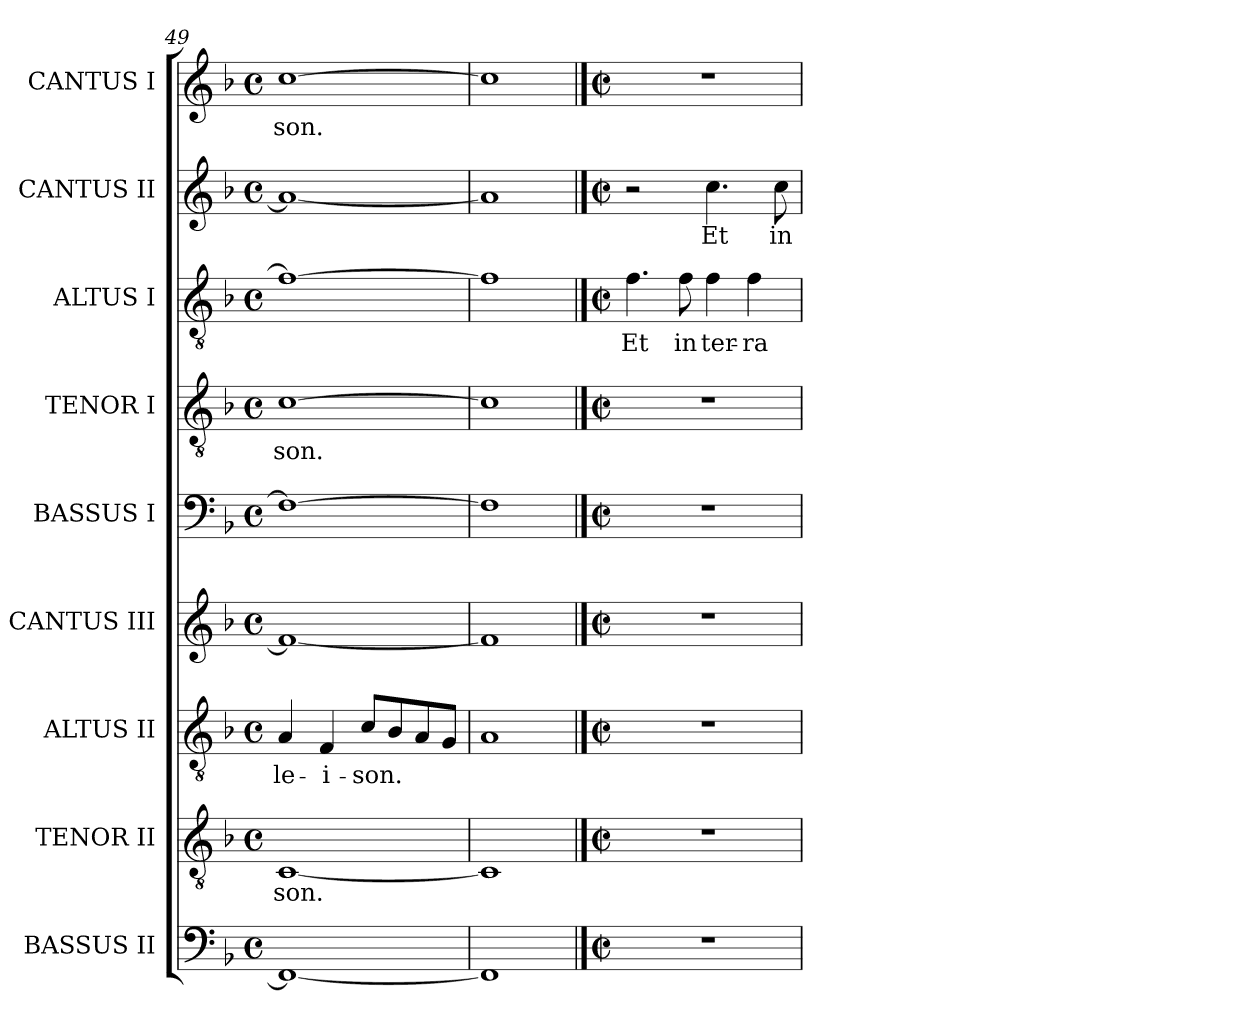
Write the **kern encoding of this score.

**kern	**kern	**text	**kern	**text	**kern	**kern	**kern	**text	**kern	**text	**kern	**text	**kern	**text
*part9	*part8	*part8	*part7	*part7	*part6	*part5	*part4	*part4	*part3	*part3	*part2	*part2	*part1	*part1
*staff9	*staff8	*staff8	*staff7	*staff7	*staff6	*staff5	*staff4	*staff4	*staff3	*staff3	*staff2	*staff2	*staff1	*staff1
*I"BASSUS II	*I"TENOR II	*	*I"ALTUS II	*	*I"CANTUS III	*I"BASSUS I	*I"TENOR I	*	*I"ALTUS I	*	*I"CANTUS II	*	*I"CANTUS I	*
*I'B. II	*I'T. II	*	*I'A. II	*	*I'C. III	*I'B. I	*I'T. I	*	*I'A. I	*	*I'C. II	*	*I'C. I	*
*clefF4	*clefGv2	*	*clefGv2	*	*clefG2	*clefF4	*clefGv2	*	*clefGv2	*	*clefG2	*	*clefG2	*
*	*ITrd7c12	*	*ITrd7c12	*	*	*	*ITrd7c12	*	*ITrd7c12	*	*	*	*	*
*k[b-]	*k[b-]	*	*k[b-]	*	*k[b-]	*k[b-]	*k[b-]	*	*k[b-]	*	*k[b-]	*	*k[b-]	*
*F:	*F:	*	*F:	*	*F:	*F:	*F:	*	*F:	*	*F:	*	*F:	*
*M4/4	*M4/4	*	*M4/4	*	*M4/4	*M4/4	*M4/4	*	*M4/4	*	*M4/4	*	*M4/4	*
*met(c)	*met(c)	*	*met(c)	*	*met(c)	*met(c)	*met(c)	*	*met(c)	*	*met(c)	*	*met(c)	*
=49	=49	=49	=49	=49	=49	=49	=49	=49	=49	=49	=49	=49	=49	=49
!	!	!LO:LY:b:color=#000000	!	!	!	!	!	!	!	!	!	!	!	!
!	!	!	!	!LO:LY:b:color=#000000	!	!	!	!	!	!	!	!	!	!
!	!	!	!	!	!	!	!	!LO:LY:b:color=#000000	!	!	!	!	!	!
!	!	!	!	!	!	!	!	!	!	!	!	!	!	!LO:LY:b:color=#000000
1FFi_<	[<1CCi	-son.	4AAi/	-le-	1fi_<	1Fi_>	[>1Ci	-son.	1Fi_>	.	1ai_<	.	[>1cci	-son.
!	!	!	!	!LO:LY:b:color=#000000	!	!	!	!	!	!	!	!	!	!
.	.	.	4FFi/	-i-	.	.	.	.	.	.	.	.	.	.
!	!	!	!	!LO:LY:b:color=#000000	!	!	!	!	!	!	!	!	!	!
.	.	.	8Ci/L	-son.	.	.	.	.	.	.	.	.	.	.
.	.	.	8BB-i/	.	.	.	.	.	.	.	.	.	.	.
.	.	.	8AAi/	.	.	.	.	.	.	.	.	.	.	.
.	.	.	8GGi/J	.	.	.	.	.	.	.	.	.	.	.
=50	=50	=50	=50	=50	=50	=50	=50	=50	=50	=50	=50	=50	=50	=50
1FFi]	1CCi]	.	1AAi	.	1fi]	1Fi]	1Ci]	.	1Fi]	.	1ai]	.	1cci]	.
!!LO:PB:g=z
==1	==1	==1	==1	==1	==1	==1	==1	==1	==1	==1	==1	==1	==1	==1
*M2/2	*M2/2	*	*M2/2	*	*M2/2	*M2/2	*M2/2	*	*M2/2	*	*M2/2	*	*M2/2	*
*met(c|)	*met(c|)	*	*met(c|)	*	*met(c|)	*met(c|)	*met(c|)	*	*met(c|)	*	*met(c|)	*	*met(c|)	*
!	!	!	!	!	!	!	!	!	!	!LO:LY:b:color=#000000	!	!	!	!
1r	1r	.	1r	.	1r	1r	1r	.	4.Fi\	Et	2r	.	1r	.
!	!	!	!	!	!	!	!	!	!	!LO:LY:b:color=#000000	!	!	!	!
.	.	.	.	.	.	.	.	.	8Fi\	in	.	.	.	.
!	!	!	!	!	!	!	!	!	!	!LO:LY:b:color=#000000	!	!	!	!
!	!	!	!	!	!	!	!	!	!	!	!	!LO:LY:b:color=#000000	!	!
.	.	.	.	.	.	.	.	.	4Fi\	ter-	4.cci\	Et	.	.
!	!	!	!	!	!	!	!	!	!	!LO:LY:b:color=#000000	!	!	!	!
.	.	.	.	.	.	.	.	.	4Fi\	-ra	.	.	.	.
!	!	!	!	!	!	!	!	!	!	!	!	!LO:LY:b:color=#000000	!	!
.	.	.	.	.	.	.	.	.	.	.	8cci\	in	.	.
=	=	=	=	=	=	=	=	=	=	=	=	=	=	=
*-	*-	*-	*-	*-	*-	*-	*-	*-	*-	*-	*-	*-	*-	*-
